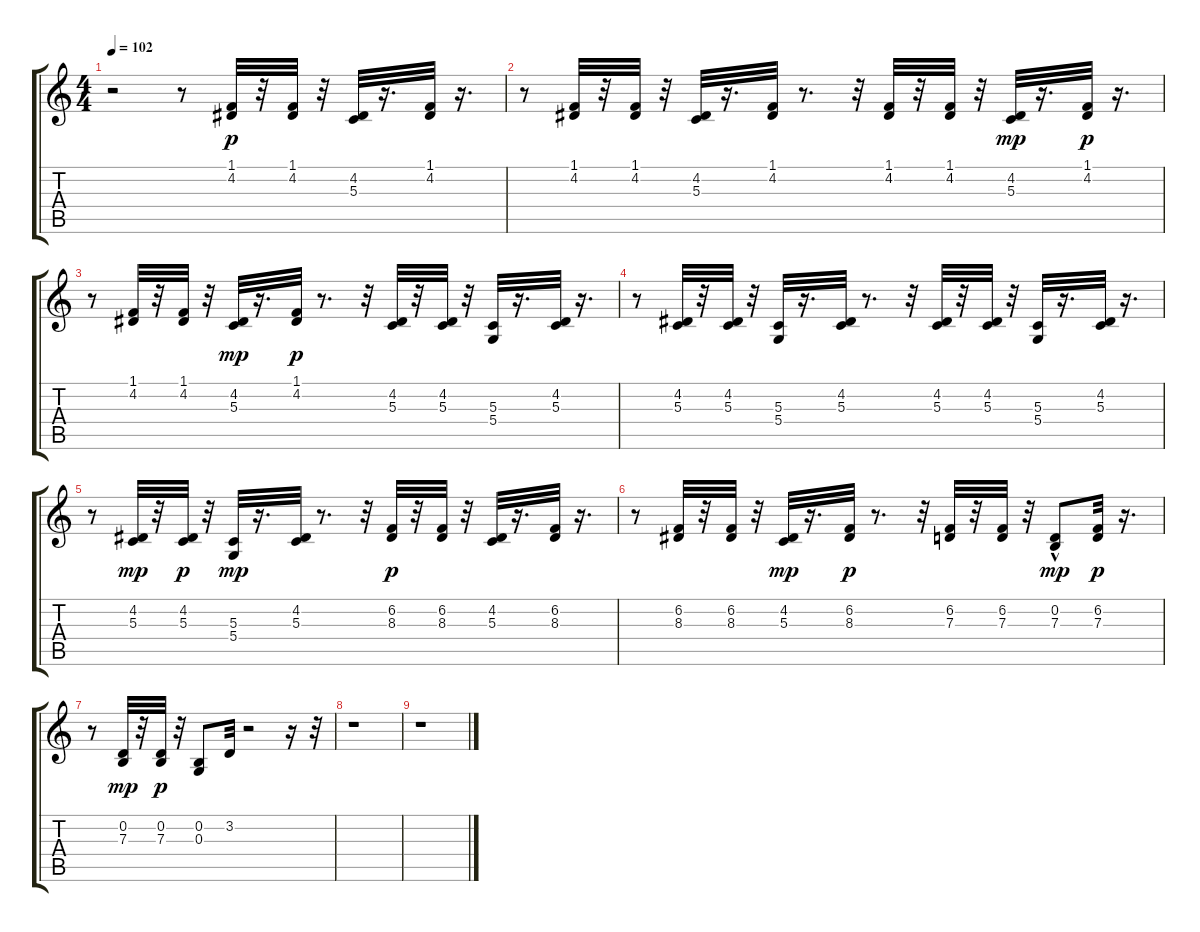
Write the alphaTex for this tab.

\track "" {instrument percussiveorgan}
\staff {score tabs}
\tuning (E4 B3 G3 D3 A2 E2) {hide}
\ts (4 4)
\tempo 102
\clef g2
\ks c
r.2{dy p} r.8 (1.1 4.2).32 r.32 (1.1 4.2).32 r.32 (4.2 5.3).32 r.16{d} (1.1 4.2).32 r.16{d} |
r.8 (1.1 4.2).32 r.32 (1.1 4.2).32 r.32 (4.2 5.3).32 r.16{d} (1.1 4.2).32 r.8{d} r.32 (1.1 4.2).32 r.32 (1.1 4.2).32 r.32 (4.2 5.3).32{dy mp} r.16{d} (1.1 4.2).32{dy p} r.16{d} |
r.8 (1.1 4.2).32 r.32 (1.1 4.2).32 r.32 (4.2 5.3).32{dy mp} r.16{d} (1.1 4.2).32{dy p} r.8{d} r.32 (4.2 5.3).32 r.32 (4.2 5.3).32 r.32 (5.3 5.4).32 r.16{d} (4.2 5.3).32 r.16{d} |
r.8 (4.2 5.3).32 r.32 (4.2 5.3).32 r.32 (5.3 5.4).32 r.16{d} (4.2 5.3).32 r.8{d} r.32 (4.2 5.3).32 r.32 (4.2 5.3).32 r.32 (5.3 5.4).32 r.16{d} (4.2 5.3).32 r.16{d} |
r.8 (4.2 5.3).32{dy mp} r.32 (4.2 5.3).32{dy p} r.32 (5.3 5.4).32{dy mp} r.16{d} (4.2 5.3).32 r.8{d} r.32 (6.2 8.3).32{dy p} r.32 (6.2 8.3).32 r.32 (4.2 5.3).32 r.16{d} (6.2 8.3).32 r.16{d} |
r.8 (6.2 8.3).32 r.32 (6.2 8.3).32 r.32 (4.2 5.3).32{dy mp} r.16{d} (6.2 8.3).32{dy p} r.8{d} r.32 (6.2 7.3).32 r.32 (6.2 7.3).32 r.32 (0.2 7.3{hac}).8{dy mp} (6.2 7.3).32{dy p} r.16{d} |
r.8 (0.2 7.3).32{dy mp} r.32 (0.2 7.3).32{dy p} r.32 (0.2 0.3).8 3.2.32 r.2 r.16 r.32 |
r.1 |
r.1
